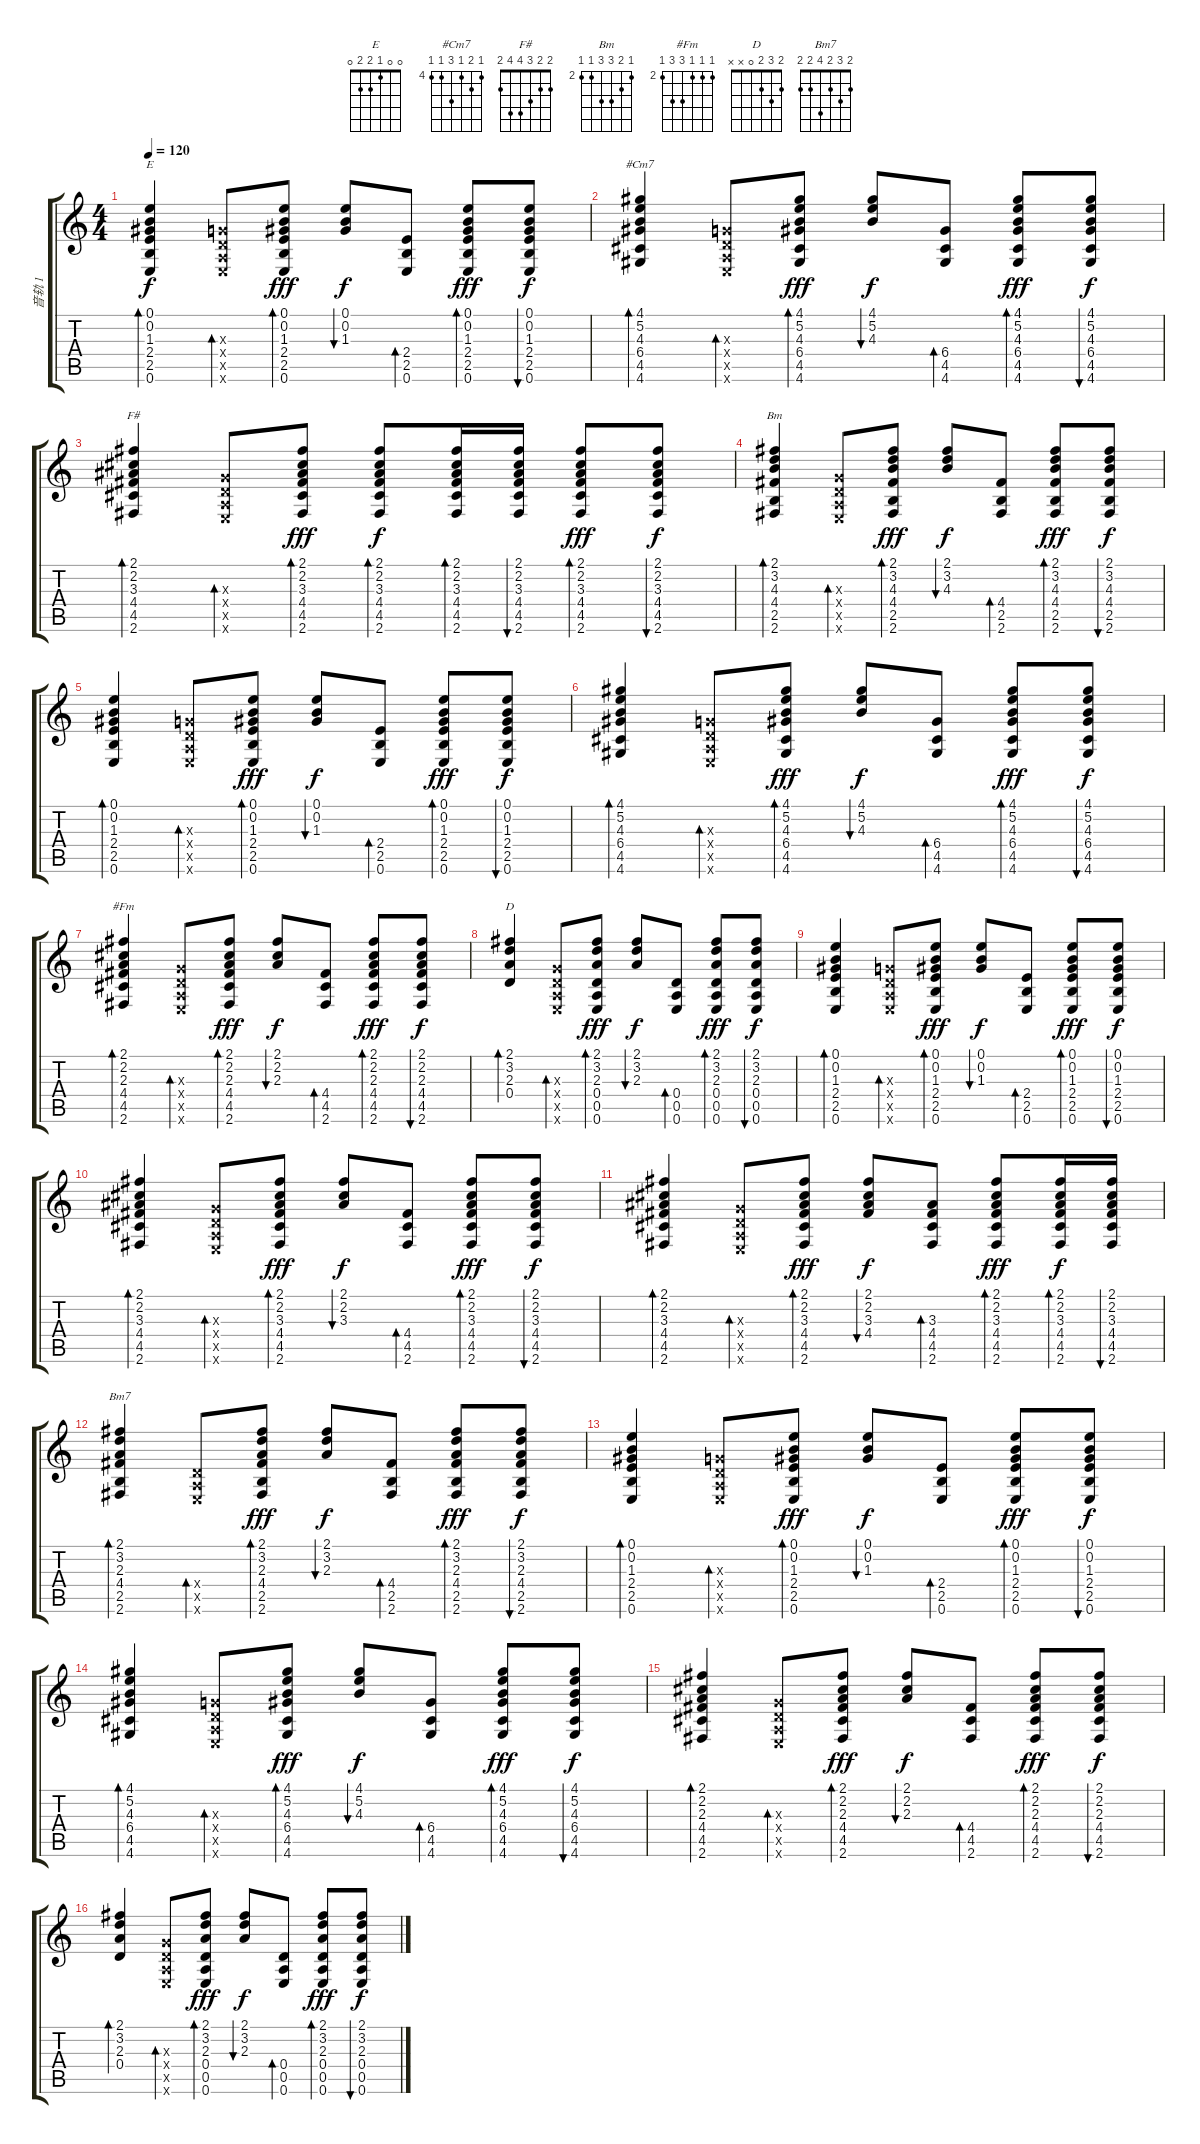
\track ("音轨 1" "音轨 1") {instrument electricguitarjazz}
\staff {score tabs}
\tuning (E4 B3 G3 D3 A2 E2) {hide}
\chord ("E" 0 0 1 2 2 0)
\chord ("#Cm7" 4 5 4 6 4 4) {firstfret 4}
\chord ("F#" 2 2 3 4 4 2)
\chord ("Bm" 2 3 4 4 2 2) {firstfret 2}
\chord ("#Fm" 2 2 2 4 4 2) {firstfret 2}
\chord ("D" 2 3 2 0 x x)
\chord ("Bm7" 2 3 2 4 2 2)
\ts (4 4)
\tempo 120
\clef g2
\ks c
(0.1 0.2 1.3 2.4 2.5 0.6).4{bd 60 ch "E" dy f} (0.3{x} 0.4{x} 0.5{x} 0.6{x}).8{bd 60} (0.1 0.2 1.3 2.4 2.5 0.6).8{bd 60 dy fff} (0.1 0.2 1.3).8{bu 240 dy f} (2.4 2.5 0.6).8{bd 240} (0.1 0.2 1.3 2.4 2.5 0.6).8{bd 60 dy fff} (0.1 0.2 1.3 2.4 2.5 0.6).8{bu 60 dy f} |
(4.1 5.2 4.3 6.4 4.5 4.6).4{bd 60 ch "#Cm7"} (0.3{x} 0.4{x} 0.5{x} 0.6{x}).8{bd 60} (4.1 5.2 4.3 6.4 4.5 4.6).8{bd 60 dy fff} (4.1 5.2 4.3).8{bu 60 dy f} (6.4 4.5 4.6).8{bd 60} (4.1 5.2 4.3 6.4 4.5 4.6).8{bd 60 dy fff} (4.1 5.2 4.3 6.4 4.5 4.6).8{bu 60 dy f} |
(2.1 2.2 3.3 4.4 4.5 2.6).4{bd 60 ch "F#"} (0.3{x} 0.4{x} 0.5{x} 0.6{x}).8{bd 60} (2.1 2.2 3.3 4.4 4.5 2.6).8{bd 60 dy fff} (2.1 2.2 3.3 4.4 4.5 2.6).8{bd 60 dy f} (2.1 2.2 3.3 4.4 4.5 2.6).16{bd 60} (2.1 2.2 3.3 4.4 4.5 2.6).16{bu 60} (2.1 2.2 3.3 4.4 4.5 2.6).8{bd 60 dy fff} (2.1 2.2 3.3 4.4 4.5 2.6).8{bu 60 dy f} |
(2.1 3.2 4.3 4.4 2.5 2.6).4{bd 60 ch "Bm"} (0.3{x} 0.4{x} 0.5{x} 0.6{x}).8{bd 60} (2.1 3.2 4.3 4.4 2.5 2.6).8{bd 60 dy fff} (2.1 3.2 4.3).8{bu 60 dy f} (4.4 2.5 2.6).8{bd 60} (2.1 3.2 4.3 4.4 2.5 2.6).8{bd 60 dy fff} (2.1 3.2 4.3 4.4 2.5 2.6).8{bu 60 dy f} |
(0.1 0.2 1.3 2.4 2.5 0.6).4{bd 60} (0.3{x} 0.4{x} 0.5{x} 0.6{x}).8{bd 60} (0.1 0.2 1.3 2.4 2.5 0.6).8{bd 60 dy fff} (0.1 0.2 1.3).8{bu 60 dy f} (2.4 2.5 0.6).8{bd 60} (0.1 0.2 1.3 2.4 2.5 0.6).8{bd 60 dy fff} (0.1 0.2 1.3 2.4 2.5 0.6).8{bu 60 dy f} |
(4.1 5.2 4.3 6.4 4.5 4.6).4{bd 60} (0.3{x} 0.4{x} 0.5{x} 0.6{x}).8{bd 60} (4.1 5.2 4.3 6.4 4.5 4.6).8{bd 60 dy fff} (4.1 5.2 4.3).8{bu 60 dy f} (6.4 4.5 4.6).8{bd 60} (4.1 5.2 4.3 6.4 4.5 4.6).8{bd 60 dy fff} (4.1 5.2 4.3 6.4 4.5 4.6).8{bu 60 dy f} |
(2.1 2.2 2.3 4.4 4.5 2.6).4{bd 60 ch "#Fm"} (0.3{x} 0.4{x} 0.5{x} 0.6{x}).8{bd 60} (2.1 2.2 2.3 4.4 4.5 2.6).8{bd 60 dy fff} (2.1 2.2 2.3).8{bu 60 dy f} (4.4 4.5 2.6).8{bd 60} (2.1 2.2 2.3 4.4 4.5 2.6).8{bd 60 dy fff} (2.1 2.2 2.3 4.4 4.5 2.6).8{bu 60 dy f} |
(2.1 3.2 2.3 0.4).4{bd 60 ch "D"} (0.3{x} 0.4{x} 0.5{x} 0.6{x}).8{bd 60} (2.1 3.2 2.3 0.4 0.5 0.6).8{bd 60 dy fff} (2.1 3.2 2.3).8{bu 60 dy f} (0.4 0.5 0.6).8{bd 60} (2.1 3.2 2.3 0.4 0.5 0.6).8{bd 60 dy fff} (2.1 3.2 2.3 0.4 0.5 0.6).8{bu 60 dy f} |
(0.1 0.2 1.3 2.4 2.5 0.6).4{bd 60} (0.3{x} 0.4{x} 0.5{x} 0.6{x}).8{bd 60} (0.1 0.2 1.3 2.4 2.5 0.6).8{bd 60 dy fff} (0.1 0.2 1.3).8{bu 60 dy f} (2.4 2.5 0.6).8{bd 60} (0.1 0.2 1.3 2.4 2.5 0.6).8{bd 60 dy fff} (0.1 0.2 1.3 2.4 2.5 0.6).8{bu 60 dy f} |
(2.1 2.2 3.3 4.4 4.5 2.6).4{bd 60} (0.3{x} 0.4{x} 0.5{x} 0.6{x}).8{bd 60} (2.1 2.2 3.3 4.4 4.5 2.6).8{bd 60 dy fff} (2.1 2.2 3.3).8{bu 60 dy f} (4.4 4.5 2.6).8{bd 60} (2.1 2.2 3.3 4.4 4.5 2.6).8{bd 60 dy fff} (2.1 2.2 3.3 4.4 4.5 2.6).8{bu 60 dy f} |
(2.1 2.2 3.3 4.4 4.5 2.6).4{bd 60} (0.3{x} 0.4{x} 0.5{x} 0.6{x}).8{bd 60} (2.1 2.2 3.3 4.4 4.5 2.6).8{bd 60 dy fff} (2.1 2.2 3.3 4.4).8{bu 60 dy f} (3.3 4.4 4.5 2.6).8{bd 60} (2.1 2.2 3.3 4.4 4.5 2.6).8{bd 60 dy fff} (2.1 2.2 3.3 4.4 4.5 2.6).16{bd 60 dy f} (2.1 2.2 3.3 4.4 4.5 2.6).16{bu 60} |
(2.1 3.2 2.3 4.4 2.5 2.6).4{bd 60 ch "Bm7"} (0.4{x} 0.5{x} 0.6{x}).8{bd 60} (2.1 3.2 2.3 4.4 2.5 2.6).8{bd 60 dy fff} (2.1 3.2 2.3).8{bu 60 dy f} (4.4 2.5 2.6).8{bd 60} (2.1 3.2 2.3 4.4 2.5 2.6).8{bd 60 dy fff} (2.1 3.2 2.3 4.4 2.5 2.6).8{bu 60 dy f} |
(0.1 0.2 1.3 2.4 2.5 0.6).4{bd 60} (0.3{x} 0.4{x} 0.5{x} 0.6{x}).8{bd 60} (0.1 0.2 1.3 2.4 2.5 0.6).8{bd 60 dy fff} (0.1 0.2 1.3).8{bu 60 dy f} (2.4 2.5 0.6).8{bd 60} (0.1 0.2 1.3 2.4 2.5 0.6).8{bd 60 dy fff} (0.1 0.2 1.3 2.4 2.5 0.6).8{bu 60 dy f} |
(4.1 5.2 4.3 6.4 4.5 4.6).4{bd 60} (0.3{x} 0.4{x} 0.5{x} 0.6{x}).8{bd 60} (4.1 5.2 4.3 6.4 4.5 4.6).8{bd 60 dy fff} (4.1 5.2 4.3).8{bu 60 dy f} (6.4 4.5 4.6).8{bd 60} (4.1 5.2 4.3 6.4 4.5 4.6).8{bd 60 dy fff} (4.1 5.2 4.3 6.4 4.5 4.6).8{bu 60 dy f} |
(2.1 2.2 2.3 4.4 4.5 2.6).4{bd 60} (0.3{x} 0.4{x} 0.5{x} 0.6{x}).8{bd 60} (2.1 2.2 2.3 4.4 4.5 2.6).8{bd 60 dy fff} (2.1 2.2 2.3).8{bu 60 dy f} (4.4 4.5 2.6).8{bd 60} (2.1 2.2 2.3 4.4 4.5 2.6).8{bd 60 dy fff} (2.1 2.2 2.3 4.4 4.5 2.6).8{bu 60 dy f} |
(2.1 3.2 2.3 0.4).4{bd 60} (0.3{x} 0.4{x} 0.5{x} 0.6{x}).8{bd 60} (2.1 3.2 2.3 0.4 0.5 0.6).8{bd 60 dy fff} (2.1 3.2 2.3).8{bu 60 dy f} (0.4 0.5 0.6).8{bd 60} (2.1 3.2 2.3 0.4 0.5 0.6).8{bd 60 dy fff} (2.1 3.2 2.3 0.4 0.5 0.6).8{bu 60 dy f}
